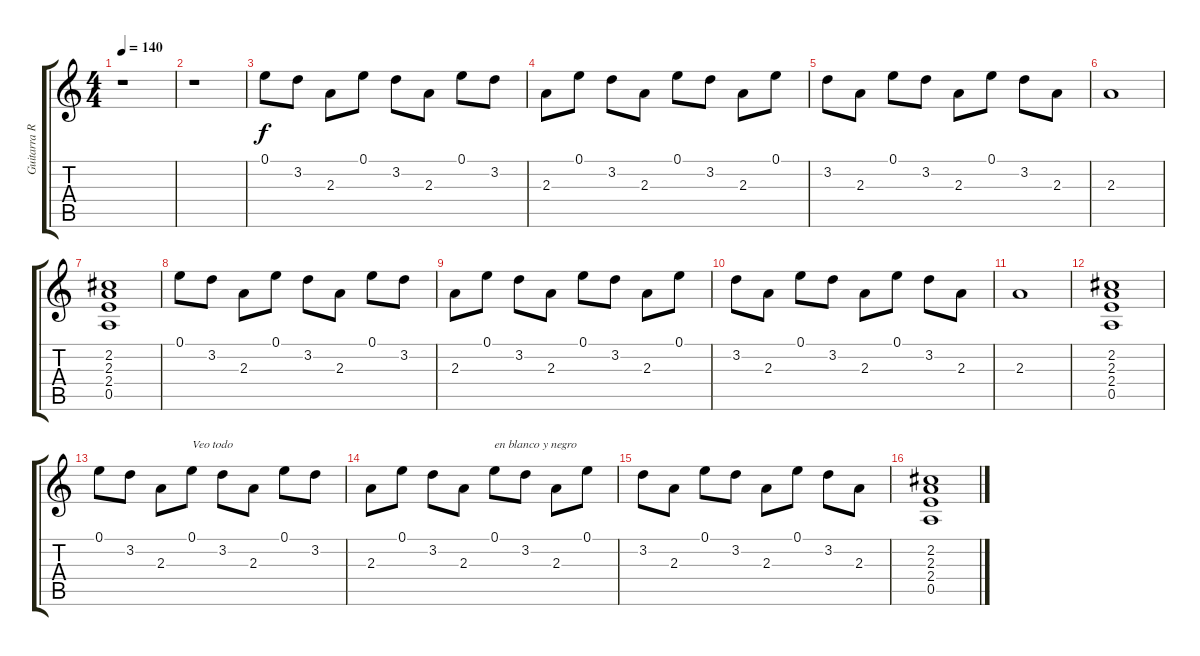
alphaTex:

\track ("Guitarra Rítmica" "Guitarra R") {instrument overdrivenguitar}
\staff {score tabs}
\tuning (E4 B3 G3 D3 A2 E2) {hide}
\ts (4 4)
\tempo 140
\clef g2
\ks c
r.1{dy f instrument overdrivenguitar} |
r.1 |
0.1.8 3.2.8 2.3.8 0.1.8 3.2.8 2.3.8 0.1.8 3.2.8 |
2.3.8 0.1.8 3.2.8 2.3.8 0.1.8 3.2.8 2.3.8 0.1.8 |
3.2.8 2.3.8 0.1.8 3.2.8 2.3.8 0.1.8 3.2.8 2.3.8 |
2.3.1 |
(2.2 2.3 2.4 0.5).1 |
0.1.8 3.2.8 2.3.8 0.1.8 3.2.8 2.3.8 0.1.8 3.2.8 |
2.3.8 0.1.8 3.2.8 2.3.8 0.1.8 3.2.8 2.3.8 0.1.8 |
3.2.8 2.3.8 0.1.8 3.2.8 2.3.8 0.1.8 3.2.8 2.3.8 |
2.3.1 |
(2.2 2.3 2.4 0.5).1 |
0.1.8 3.2.8 2.3.8 0.1.8{txt "Veo todo"} 3.2.8 2.3.8 0.1.8 3.2.8 |
2.3.8 0.1.8 3.2.8 2.3.8 0.1.8{txt "en blanco y negro"} 3.2.8 2.3.8 0.1.8 |
3.2.8 2.3.8 0.1.8 3.2.8 2.3.8 0.1.8 3.2.8 2.3.8 |
(2.2 2.3 2.4 0.5).1
